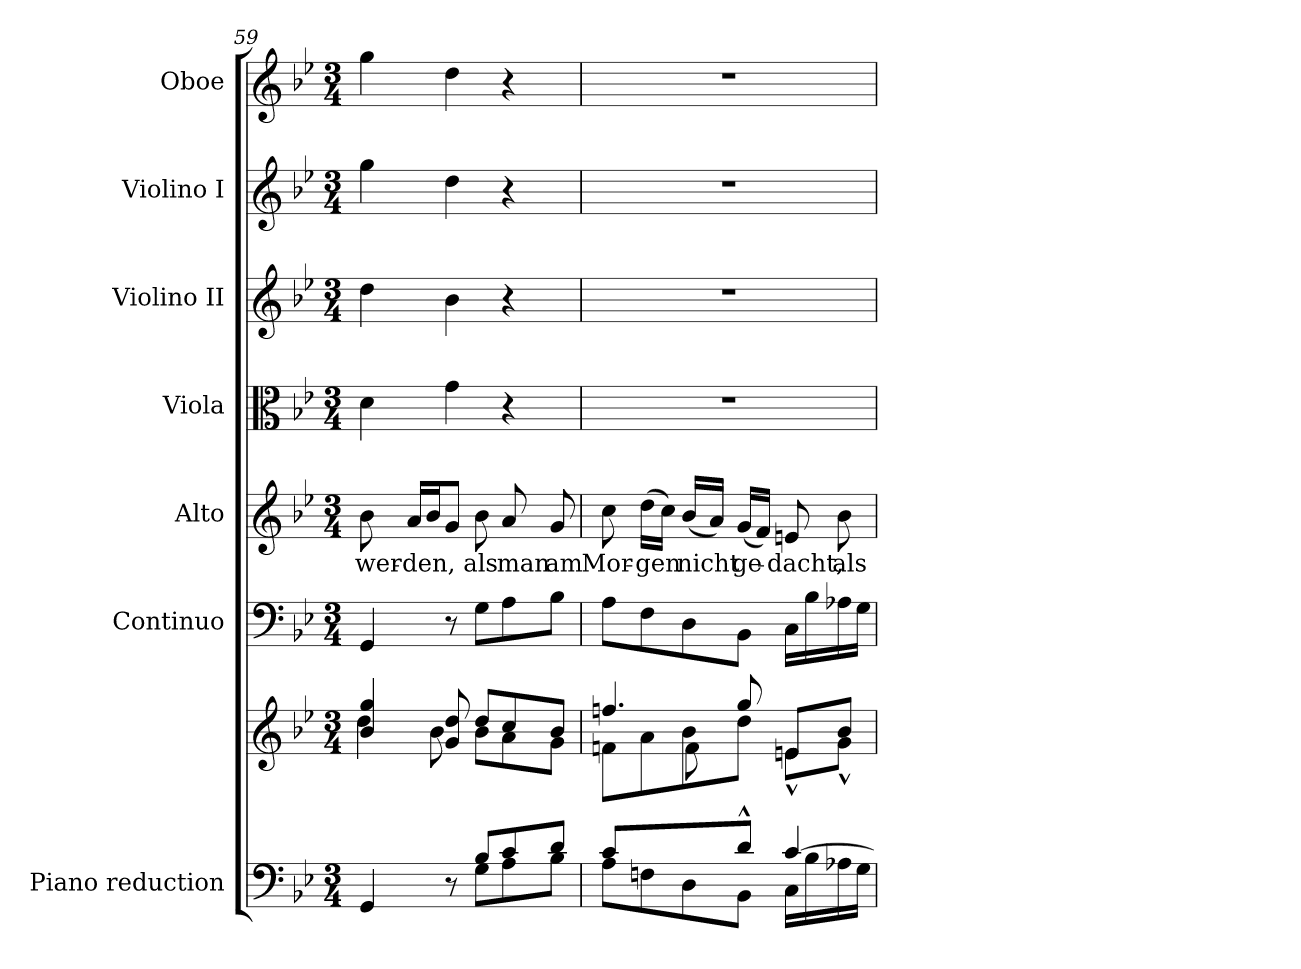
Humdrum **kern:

**kern	**kern	**kern	**kern	**text	**kern	**kern	**kern	**kern
*part7	*part7	*part6	*part5	*part5	*part4	*part3	*part2	*part1
*staff8	*staff7	*staff6	*staff5	*staff5	*staff4	*staff3	*staff2	*staff1
*I"Piano reduction	*	*I"Continuo	*I"Alto	*	*I"Viola	*I"Violino II	*I"Violino I	*I"Oboe
*I'Pno	*	*	*	*	*	*	*	*I'Ob
!!LO:PB:g=z
*clefF4	*clefG2	*clefF4	*clefG2	*	*clefC3	*clefG2	*clefG2	*clefG2
*k[b-e-]	*k[b-e-]	*k[b-e-]	*k[b-e-]	*	*k[b-e-]	*k[b-e-]	*k[b-e-]	*k[b-e-]
*M3/4	*M3/4	*M3/4	*M3/4	*	*M3/4	*M3/4	*M3/4	*M3/4
=59	=59	=59	=59	=59	=59	=59	=59	=59
*^	*^	*	*	*	*	*	*	*
!	!	!	!	!	!	!LO:LY:b	!	!	!	!
4GG/	4ryy	4b-/ 4gg/	4dd\	4GG/	8b-\	wer-	4d\	4dd\	4gg\	4gg\
!	!	!	!	!	!	!LO:LY:b	!	!	!	!
.	.	.	.	.	16a/LL	-den,	.	.	.	.
.	.	.	.	.	16b-/J	.	.	.	.	.
8r	8ryy	8g/ 8dd/	8b-\	8r	8g/J	.	4g\	4b-\	4dd\	4dd\
!	!	!	!	!	!	!LO:LY:b	!	!	!	!
8B-/L	8G\L	8dd/L	8b-\L	8G\L	8b-\	als	.	.	.	.
!	!	!	!	!	!	!LO:LY:b	!	!	!	!
8c/	8A\	8cc/	8a\	8A\	8a/	man	4r	4r	4r	4r
!	!	!	!	!	!	!LO:LY:b	!	!	!	!
8d/J	8B-\J	8b-/J	8g\J	8B-\J	8g/	am	.	.	.	.
=60	=60	=60	=60	=60	=60	=60	=60	=60	=60	=60
*	*	*	*^	*	*	*	*	*	*	*
!	!	!	!	!	!	!	!LO:LY:b	!	!	!	!
4c/	8A\L	4.ffn/	8fn\L	4ryy	8A\L	8cc\	Mor-	2.r	2.r	2.r	2.r
!	!	!	!	!	!	!	!LO:LY:b	!	!	!	!
.	8Fn\	.	8a\	.	8F\	(>16dd\LL	-gen	.	.	.	.
.	.	.	.	.	.	16cc\JJ)	.	.	.	.	.
!	!	!	!	!	!	!	!LO:LY:b	!	!	!	!
8ryy	8D\	.	8b-\	8f\L	8D\	(<16b-/LL	nicht	.	.	.	.
.	.	.	.	.	.	16a/JJ)	.	.	.	.	.
!	!	!	!	!	!	!	!LO:LY:b	!	!	!	!
8d^^/J	8BB-\J	8gg/	8dd\J	4.ryy	8BB-\J	(<16g/LL	ge-	.	.	.	.
.	.	.	.	.	.	16f/JJ)	.	.	.	.	.
!	!	!	!	!	!	!	!LO:LY:b	!	!	!	!
[4c/	16C\LL	8en/L	8e^^\L	.	16C\LL	8en/	-dacht,	.	.	.	.
.	16B-\	.	.	.	16B-\	.	.	.	.	.	.
!	!	!	!	!	!	!	!LO:LY:b	!	!	!	!
.	16A-X\	8b-/J	8g^^\J	.	16A-X\	8b-\	als	.	.	.	.
.	16G\JJ	.	.	.	16G\JJ	.	.	.	.	.	.
*v	*v	*	*	*	*	*	*	*	*	*	*
*	*v	*v	*v	*	*	*	*	*	*	*
=	=	=	=	=	=	=	=	=
*-	*-	*-	*-	*-	*-	*-	*-	*-
